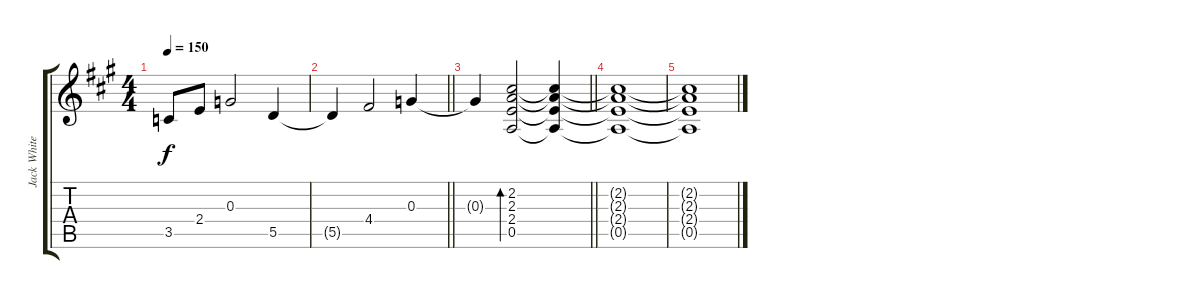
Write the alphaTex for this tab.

\track ("Jack White Guitar" "Jack White") {instrument overdrivenguitar}
\staff {score tabs}
\tuning (E4 B3 G3 D3 A2 E2) {hide}
\ts (4 4)
\tempo 150
\clef g2
\ks a
3.5.8{dy f} 2.4.8 0.3.2 5.5.4 |
\barLineRight lightlight
5.5{t}.4 4.4.2 0.3.4 |
\barLineRight lightlight
0.3{t}.4 (2.2 2.3 2.4 0.5).2{bd 480} (2.2{t} 2.3{t} 2.4{t} 0.5{t}).4 |
(2.2{t} 2.3{t} 2.4{t} 0.5{t}).1 |
(2.2{t} 2.3{t} 2.4{t} 0.5{t}).1
